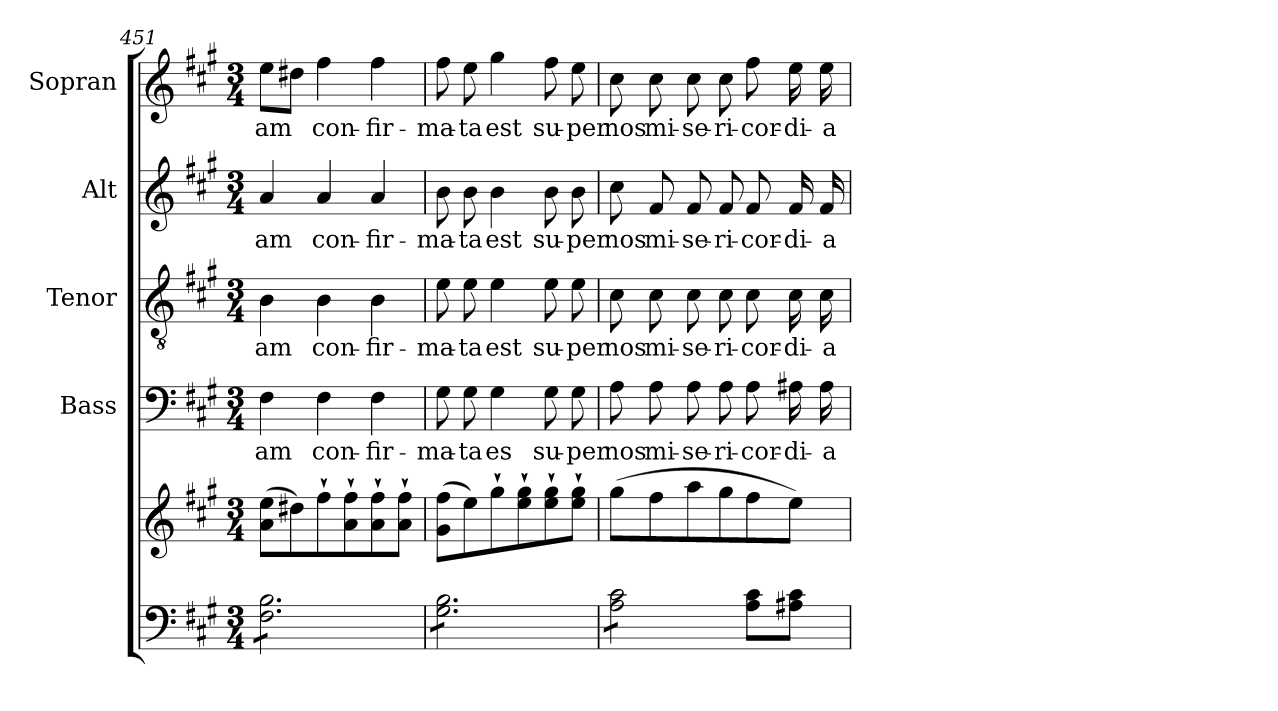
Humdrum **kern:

**kern	**kern	**kern	**text	**kern	**text	**kern	**text	**kern	**text
*part5	*part5	*part4	*part4	*part3	*part3	*part2	*part2	*part1	*part1
*staff6	*staff5	*staff4	*staff4	*staff3	*staff3	*staff2	*staff2	*staff1	*staff1
*	*	*I"Bass	*	*I"Tenor	*	*I"Alt	*	*I"Sopran	*
*	*	*I'B.	*	*I'T.	*	*I'A.	*	*I'S.	*
*clefF4	*clefG2	*clefF4	*	*clefGv2	*	*clefG2	*	*clefG2	*
*k[f#c#g#]	*k[f#c#g#]	*k[f#c#g#]	*	*k[f#c#g#]	*	*k[f#c#g#]	*	*k[f#c#g#]	*
*A:	*A:	*A:	*	*A:	*	*A:	*	*A:	*
*M3/4	*M3/4	*M3/4	*	*M3/4	*	*M3/4	*	*M3/4	*
=451	=451	=451	=451	=451	=451	=451	=451	=451	=451
!	!	!	!LO:LY:b	!	!LO:LY:b	!	!LO:LY:b	!	!LO:LY:b
*tremolo	*	*	*	*	*	*	*	*	*
8F#\ 8B\L	(>8a\ 8ee\L	4F#\	-am	4B\	-am	4a/	-am	8ee\L	-am
8F#\ 8B\	8dd#X\)	.	.	.	.	.	.	8dd#X\J	.
!	!	!	!LO:LY:b	!	!LO:LY:b	!	!LO:LY:b	!	!LO:LY:b
8F#\ 8B\	8ff#`>\	4F#\	con-	4B\	con-	4a/	con-	4ff#\	con-
8F#\ 8B\	8a\`> 8ff#\`>	.	.	.	.	.	.	.	.
!	!	!	!LO:LY:b	!	!LO:LY:b	!	!LO:LY:b	!	!LO:LY:b
8F#\ 8B\	8a\`> 8ff#\`>	4F#\	-fir-	4B\	-fir-	4a/	-fir-	4ff#\	-fir-
8F#\ 8B\J	8a\`> 8ff#\`>J	.	.	.	.	.	.	.	.
=452	=452	=452	=452	=452	=452	=452	=452	=452	=452
!	!	!	!LO:LY:b	!	!LO:LY:b	!	!LO:LY:b	!	!LO:LY:b
8G#\ 8B\L	(>8g#\ 8ff#\L	8G#\	-ma-	8e\	-ma-	8b\	-ma-	8ff#\	-ma-
!	!	!	!LO:LY:b	!	!LO:LY:b	!	!LO:LY:b	!	!LO:LY:b
8G#\ 8B\	8ee\)	8G#\	-ta	8e\	-ta	8b\	-ta	8ee\	-ta
!	!	!	!LO:LY:b	!	!LO:LY:b	!	!LO:LY:b	!	!LO:LY:b
8G#\ 8B\	8gg#`>\	4G#\	es	4e\	est	4b\	est	4gg#\	est
8G#\ 8B\	8ee\`> 8gg#\`>	.	.	.	.	.	.	.	.
!	!	!	!LO:LY:b	!	!LO:LY:b	!	!LO:LY:b	!	!LO:LY:b
8G#\ 8B\	8ee\`> 8gg#\`>	8G#\	su-	8e\	su-	8b\	su-	8ff#\	su-
!	!	!	!LO:LY:b	!	!LO:LY:b	!	!LO:LY:b	!	!LO:LY:b
8G#\ 8B\J	8ee\`> 8gg#\`>J	8G#\	-per	8e\	-per	8b\	-per	8ee\	-per
=453	=453	=453	=453	=453	=453	=453	=453	=453	=453
!	!	!	!LO:LY:b	!	!LO:LY:b	!	!LO:LY:b	!	!LO:LY:b
8A\ 8c#\L	(>8gg#\L	8A\	nos	8c#\	nos	8cc#\	nos	8cc#\	nos
!	!	!	!LO:LY:b	!	!LO:LY:b	!	!LO:LY:b	!	!LO:LY:b
8A\ 8c#\	8ff#\	8A\	mi-	8c#\	mi-	8f#/	mi-	8cc#\	mi-
!	!	!	!LO:LY:b	!	!LO:LY:b	!	!LO:LY:b	!	!LO:LY:b
8A\ 8c#\	8aa\	8A\	-se-	8c#\	-se-	8f#/	-se-	8cc#\	-se-
!	!	!	!LO:LY:b	!	!LO:LY:b	!	!LO:LY:b	!	!LO:LY:b
8A\ 8c#\J	8gg#\	8A\	-ri-	8c#\	-ri-	8f#/	-ri-	8cc#\	-ri-
*Xtremolo	*	*	*	*	*	*	*	*	*
!	!	!	!LO:LY:b	!	!LO:LY:b	!	!LO:LY:b	!	!LO:LY:b
8A\ 8c#\L	8ff#\	8A\	-cor-	8c#\	-cor-	8f#/	-cor-	8ff#\	-cor-
!	!	!	!LO:LY:b	!	!LO:LY:b	!	!LO:LY:b	!	!LO:LY:b
8A#X\ 8c#\J	8ee\J)	16A#X\	-di-	16c#\	-di-	16f#/	-di-	16ee\	-di-
!	!	!	!LO:LY:b	!	!LO:LY:b	!	!LO:LY:b	!	!LO:LY:b
.	.	16A#\	-a	16c#\	-a	16f#/	-a	16ee\	-a
=	=	=	=	=	=	=	=	=	=
*-	*-	*-	*-	*-	*-	*-	*-	*-	*-
